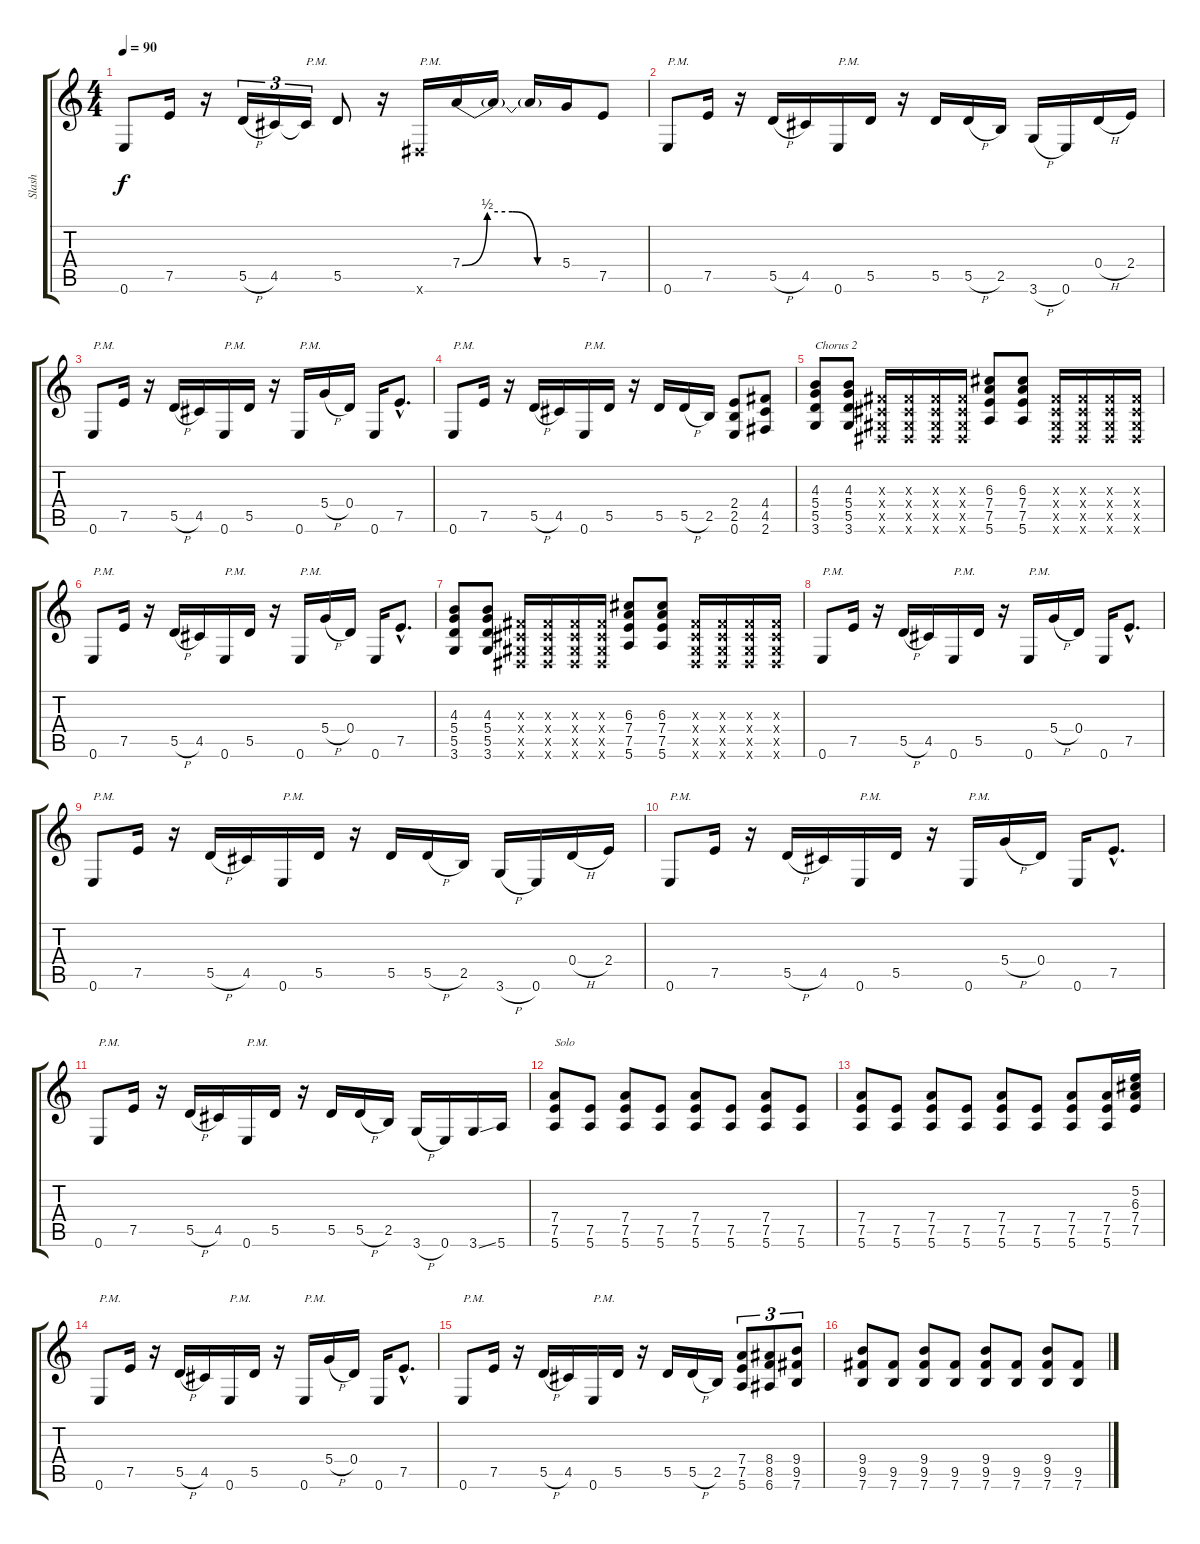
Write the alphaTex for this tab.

\track ("Slash" "Slash") {instrument overdrivenguitar}
\staff {score tabs}
\tuning (E4 B3 G3 D3 A2 E2) {hide}
\ts (4 4)
\tempo 90
\clef g2
\ks c
0.6.8{dy f} 7.5.16 r.16 5.5{h}.16{tu (3 2)} 4.5.16{tu (3 2)} 4.5{t}.16{tu (3 2) txt "P.M."} 5.5.8 r.16 -1.6{x}.16{txt "P.M."} 7.4{be (custom 0 0 15 2 30 2 45 0 60 0)}.16 7.4{t}.16 7.4{t}.16 5.4.16 7.5.8 |
0.6.8{txt "P.M."} 7.5.16 r.16 5.5{h}.16 4.5.16 0.6.16{txt "P.M."} 5.5.16 r.16 5.5.16 5.5{h}.16 2.5.16 3.6{h}.16 0.6.16 0.4{h}.16 2.4.16 |
0.6.8{txt "P.M."} 7.5.16 r.16 5.5{h}.16 4.5.16 0.6.16{txt "P.M."} 5.5.16 r.16 0.6.16{txt "P.M."} 5.4{h}.16 0.4.16 0.6.16 7.5{hac}.8{d} |
0.6.8{txt "P.M."} 7.5.16 r.16 5.5{h}.16 4.5.16 0.6.16{txt "P.M."} 5.5.16 r.16 5.5.16 5.5{h}.16 2.5.16 (2.4 2.5 0.6).8 (4.4 4.5 2.6).8 |
(4.3 5.4 5.5 3.6).8{txt "Chorus 2"} (4.3 5.4 5.5 3.6).8 (-1.3{x} -1.4{x} -1.5{x} -1.6{x}).16 (-1.3{x} -1.4{x} -1.5{x} -1.6{x}).16 (-1.3{x} -1.4{x} -1.5{x} -1.6{x}).16 (-1.3{x} -1.4{x} -1.5{x} -1.6{x}).16 (6.3 7.4 7.5 5.6).8 (6.3 7.4 7.5 5.6).8 (-1.3{x} -1.4{x} -1.5{x} -1.6{x}).16 (-1.3{x} -1.4{x} -1.5{x} -1.6{x}).16 (-1.3{x} -1.4{x} -1.5{x} -1.6{x}).16 (-1.3{x} -1.4{x} -1.5{x} -1.6{x}).16 |
0.6.8{txt "P.M."} 7.5.16 r.16 5.5{h}.16 4.5.16 0.6.16{txt "P.M."} 5.5.16 r.16 0.6.16{txt "P.M."} 5.4{h}.16 0.4.16 0.6.16 7.5{hac}.8{d} |
(4.3 5.4 5.5 3.6).8 (4.3 5.4 5.5 3.6).8 (-1.3{x} -1.4{x} -1.5{x} -1.6{x}).16 (-1.3{x} -1.4{x} -1.5{x} -1.6{x}).16 (-1.3{x} -1.4{x} -1.5{x} -1.6{x}).16 (-1.3{x} -1.4{x} -1.5{x} -1.6{x}).16 (6.3 7.4 7.5 5.6).8 (6.3 7.4 7.5 5.6).8 (-1.3{x} -1.4{x} -1.5{x} -1.6{x}).16 (-1.3{x} -1.4{x} -1.5{x} -1.6{x}).16 (-1.3{x} -1.4{x} -1.5{x} -1.6{x}).16 (-1.3{x} -1.4{x} -1.5{x} -1.6{x}).16 |
0.6.8{txt "P.M."} 7.5.16 r.16 5.5{h}.16 4.5.16 0.6.16{txt "P.M."} 5.5.16 r.16 0.6.16{txt "P.M."} 5.4{h}.16 0.4.16 0.6.16 7.5{hac}.8{d} |
0.6.8{txt "P.M."} 7.5.16 r.16 5.5{h}.16 4.5.16 0.6.16{txt "P.M."} 5.5.16 r.16 5.5.16 5.5{h}.16 2.5.16 3.6{h}.16 0.6.16 0.4{h}.16 2.4.16 |
0.6.8{txt "P.M."} 7.5.16 r.16 5.5{h}.16 4.5.16 0.6.16{txt "P.M."} 5.5.16 r.16 0.6.16{txt "P.M."} 5.4{h}.16 0.4.16 0.6.16 7.5{hac}.8{d} |
0.6.8{txt "P.M."} 7.5.16 r.16 5.5{h}.16 4.5.16 0.6.16{txt "P.M."} 5.5.16 r.16 5.5.16 5.5{h}.16 2.5.16 3.6{h}.16 0.6.16 3.6{ss}.16 5.6.16 |
(7.4 7.5 5.6).8{txt "Solo"} (7.5 5.6).8 (7.4 7.5 5.6).8 (7.5 5.6).8 (7.4 7.5 5.6).8 (7.5 5.6).8 (7.4 7.5 5.6).8 (7.5 5.6).8 |
(7.4 7.5 5.6).8 (7.5 5.6).8 (7.4 7.5 5.6).8 (7.5 5.6).8 (7.4 7.5 5.6).8 (7.5 5.6).8 (7.4 7.5 5.6).8 (7.4 7.5 5.6).16 (5.2 6.3 7.4 7.5).16 |
0.6.8{txt "P.M."} 7.5.16 r.16 5.5{h}.16 4.5.16 0.6.16{txt "P.M."} 5.5.16 r.16 0.6.16{txt "P.M."} 5.4{h}.16 0.4.16 0.6.16 7.5{hac}.8{d} |
0.6.8{txt "P.M."} 7.5.16 r.16 5.5{h}.16 4.5.16 0.6.16{txt "P.M."} 5.5.16 r.16 5.5.16 5.5{h}.16 2.5.16 (7.4 7.5 5.6).8{tu (3 2)} (8.4 8.5 6.6).8{tu (3 2)} (9.4 9.5 7.6).8{tu (3 2)} |
(9.4 9.5 7.6).8 (9.5 7.6).8 (9.4 9.5 7.6).8 (9.5 7.6).8 (9.4 9.5 7.6).8 (9.5 7.6).8 (9.4 9.5 7.6).8 (9.5 7.6).8
